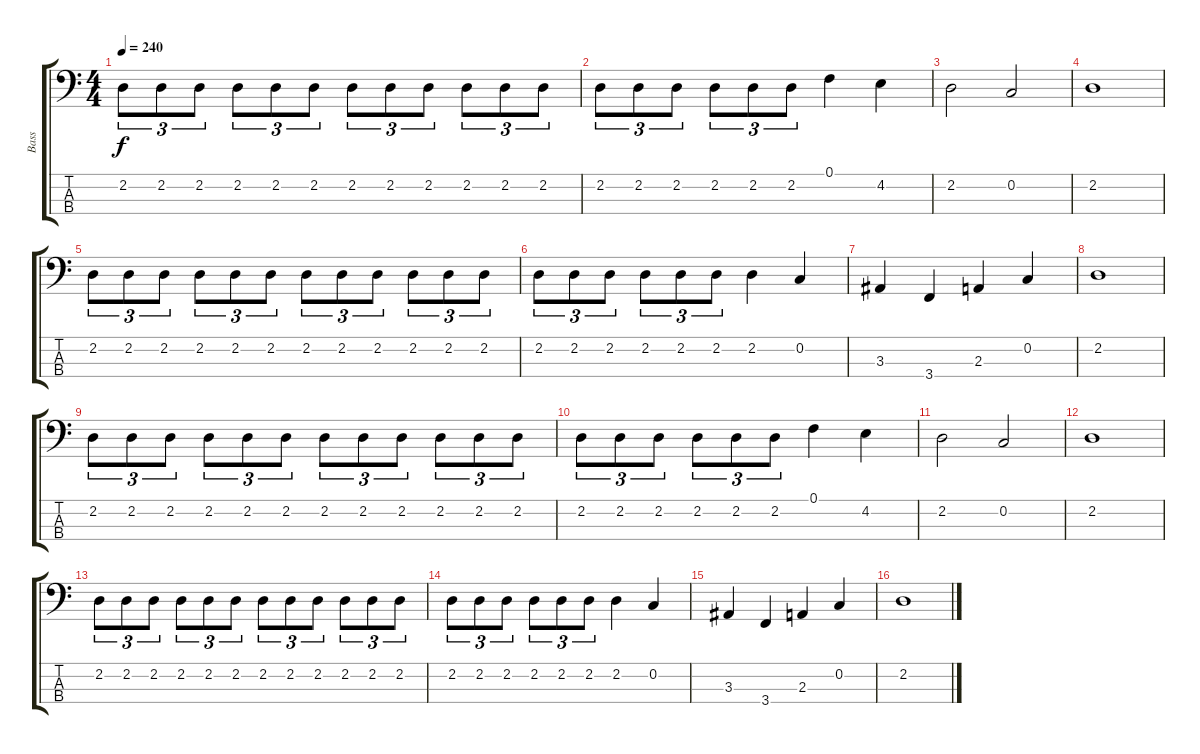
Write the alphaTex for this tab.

\track ("Bass" "Bass") {instrument electricbasspick}
\staff {score tabs}
\tuning (F2 C2 G1 D1) {hide}
\ts (4 4)
\tempo 240
\clef f4
\ks c
2.2.8{tu (3 2) dy f} 2.2.8{tu (3 2)} 2.2.8{tu (3 2)} 2.2.8{tu (3 2)} 2.2.8{tu (3 2)} 2.2.8{tu (3 2)} 2.2.8{tu (3 2)} 2.2.8{tu (3 2)} 2.2.8{tu (3 2)} 2.2.8{tu (3 2)} 2.2.8{tu (3 2)} 2.2.8{tu (3 2)} |
2.2.8{tu (3 2)} 2.2.8{tu (3 2)} 2.2.8{tu (3 2)} 2.2.8{tu (3 2)} 2.2.8{tu (3 2)} 2.2.8{tu (3 2)} 0.1.4 4.2.4 |
2.2.2 0.2.2 |
2.2.1 |
2.2.8{tu (3 2)} 2.2.8{tu (3 2)} 2.2.8{tu (3 2)} 2.2.8{tu (3 2)} 2.2.8{tu (3 2)} 2.2.8{tu (3 2)} 2.2.8{tu (3 2)} 2.2.8{tu (3 2)} 2.2.8{tu (3 2)} 2.2.8{tu (3 2)} 2.2.8{tu (3 2)} 2.2.8{tu (3 2)} |
2.2.8{tu (3 2)} 2.2.8{tu (3 2)} 2.2.8{tu (3 2)} 2.2.8{tu (3 2)} 2.2.8{tu (3 2)} 2.2.8{tu (3 2)} 2.2.4 0.2.4 |
3.3.4 3.4.4 2.3.4 0.2.4 |
2.2.1 |
2.2.8{tu (3 2)} 2.2.8{tu (3 2)} 2.2.8{tu (3 2)} 2.2.8{tu (3 2)} 2.2.8{tu (3 2)} 2.2.8{tu (3 2)} 2.2.8{tu (3 2)} 2.2.8{tu (3 2)} 2.2.8{tu (3 2)} 2.2.8{tu (3 2)} 2.2.8{tu (3 2)} 2.2.8{tu (3 2)} |
2.2.8{tu (3 2)} 2.2.8{tu (3 2)} 2.2.8{tu (3 2)} 2.2.8{tu (3 2)} 2.2.8{tu (3 2)} 2.2.8{tu (3 2)} 0.1.4 4.2.4 |
2.2.2 0.2.2 |
2.2.1 |
2.2.8{tu (3 2)} 2.2.8{tu (3 2)} 2.2.8{tu (3 2)} 2.2.8{tu (3 2)} 2.2.8{tu (3 2)} 2.2.8{tu (3 2)} 2.2.8{tu (3 2)} 2.2.8{tu (3 2)} 2.2.8{tu (3 2)} 2.2.8{tu (3 2)} 2.2.8{tu (3 2)} 2.2.8{tu (3 2)} |
2.2.8{tu (3 2)} 2.2.8{tu (3 2)} 2.2.8{tu (3 2)} 2.2.8{tu (3 2)} 2.2.8{tu (3 2)} 2.2.8{tu (3 2)} 2.2.4 0.2.4 |
3.3.4 3.4.4 2.3.4 0.2.4 |
2.2.1
